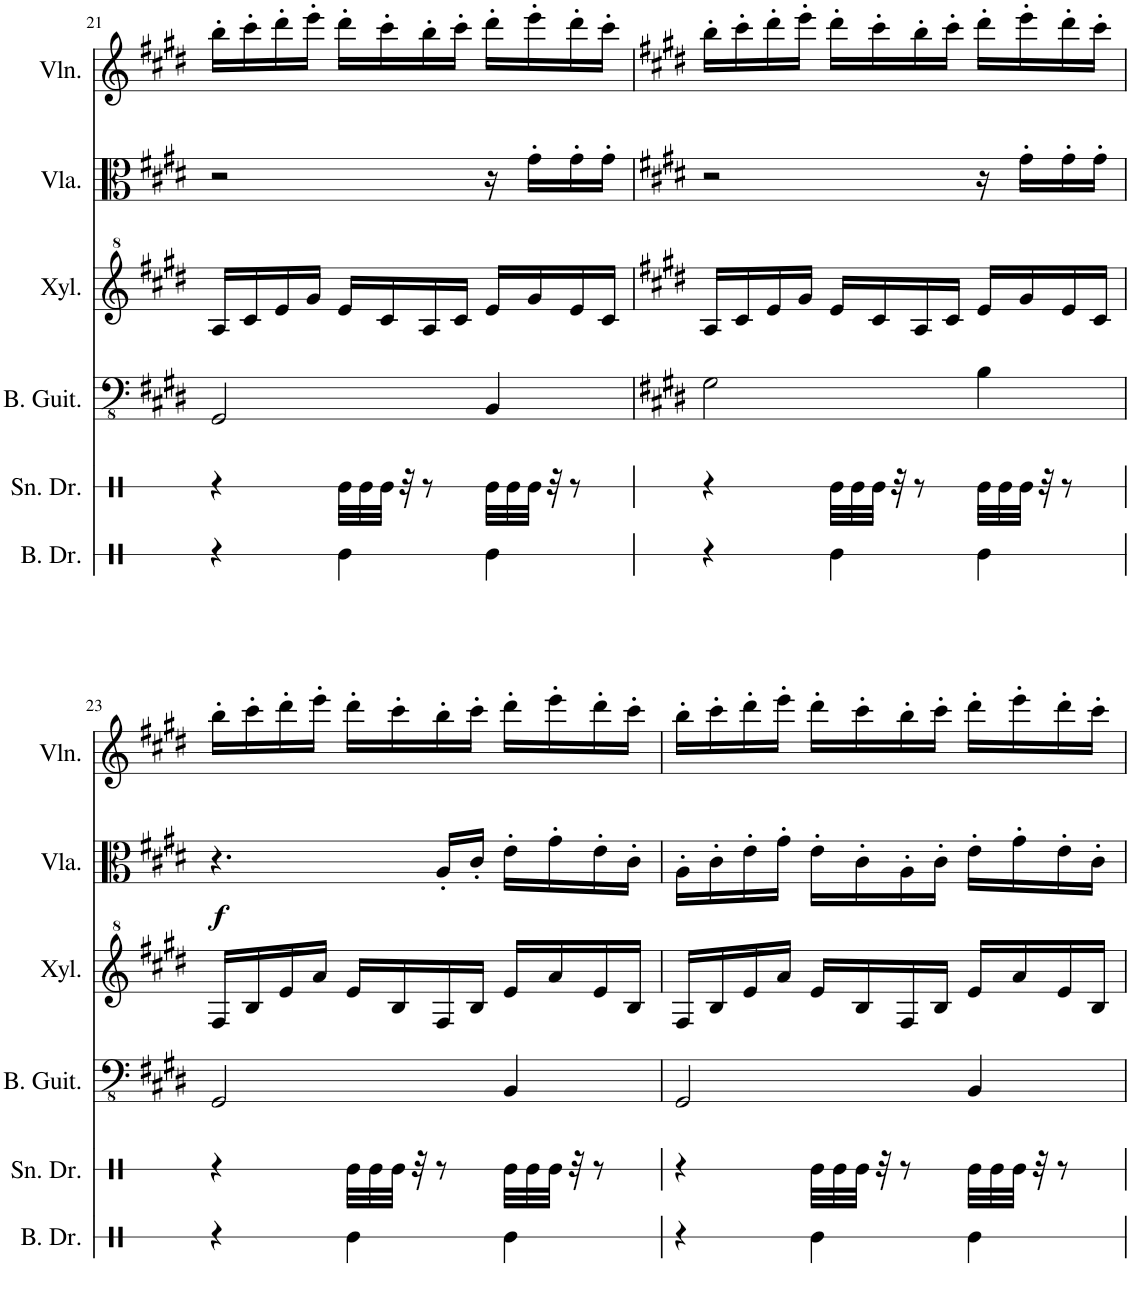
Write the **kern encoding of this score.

**kern	**kern	**kern	**kern	**kern	**dynam	**kern
*part6	*part5	*part4	*part3	*part2	*part2	*part1
*staff6	*staff5	*staff4	*staff3	*staff2	*staff2	*staff1
*I"Bass Drum	*I"Snare Drum	*I"Bass Guitar	*I"Xylophone	*I"Viola	*	*I"Violin
*I'B. Dr.	*I'Sn. Dr.	*I'B. Guit.	*I'Xyl.	*I'Vla.	*	*I'Vln.
!!LO:PB:g=z
*clefX	*clefX	*clefFv4	*clefG^2	*clefC3	*	*clefG2
*k[]	*k[]	*k[f#c#g#d#]	*k[f#c#g#d#]	*k[f#c#g#d#]	*	*k[f#c#g#d#]
*M3/4	*M3/4	*M3/4	*M3/4	*M3/4	*	*M3/4
=21	=21	=21	=21	=21	=21	=21
4r	4r	2GGG#/	16a/LL	2r	.	16bb'\LL
.	.	.	16cc#/	.	.	16ccc#'\
.	.	.	16ee/	.	.	16ddd#'\
.	.	.	16gg#/JJ	.	.	16eee'\JJ
4Re\	32Re\LLL	.	16ee/LL	.	.	16ddd#'\LL
.	32Re\	.	.	.	.	.
.	32Re\JJJ	.	16cc#/	.	.	16ccc#'\
.	32r	.	.	.	.	.
.	8r	.	16a/	.	.	16bb'\
.	.	.	16cc#/JJ	.	.	16ccc#'\JJ
4Re\	32Re\LLL	4BBB/	16ee/LL	16r	.	16ddd#'\LL
.	32Re\	.	.	.	.	.
.	32Re\JJJ	.	16gg#/	16g#'\LL	.	16eee'\
.	32r	.	.	.	.	.
.	8r	.	16ee/	16g#'\	.	16ddd#'\
.	.	.	16cc#/JJ	16g#'\JJ	.	16ccc#'\JJ
=22	=22	=22	=22	=22	=22	=22
*	*	*k[f#c#g#d#]	*k[f#c#g#d#]	*k[f#c#g#d#]	*	*k[f#c#g#d#]
4r	4r	2GG#\	16a/LL	2r	.	16bb'\LL
.	.	.	16cc#/	.	.	16ccc#'\
.	.	.	16ee/	.	.	16ddd#'\
.	.	.	16gg#/JJ	.	.	16eee'\JJ
4Re\	32Re\LLL	.	16ee/LL	.	.	16ddd#'\LL
.	32Re\	.	.	.	.	.
.	32Re\JJJ	.	16cc#/	.	.	16ccc#'\
.	32r	.	.	.	.	.
.	8r	.	16a/	.	.	16bb'\
.	.	.	16cc#/JJ	.	.	16ccc#'\JJ
4Re\	32Re\LLL	4BB\	16ee/LL	16r	.	16ddd#'\LL
.	32Re\	.	.	.	.	.
.	32Re\JJJ	.	16gg#/	16g#'\LL	.	16eee'\
.	32r	.	.	.	.	.
.	8r	.	16ee/	16g#'\	.	16ddd#'\
.	.	.	16cc#/JJ	16g#'\JJ	.	16ccc#'\JJ
!!LO:LB:g=z
=23	=23	=23	=23	=23	=23	=23
!	!	!	!	!	!LO:DY:b	!
4r	4r	2GGG#/	16f#/LL	4.r	f	16bb'\LL
.	.	.	16b/	.	.	16ccc#'\
.	.	.	16ee/	.	.	16ddd#'\
.	.	.	16aa/JJ	.	.	16eee'\JJ
4Re\	32Re\LLL	.	16ee/LL	.	.	16ddd#'\LL
.	32Re\	.	.	.	.	.
.	32Re\JJJ	.	16b/	.	.	16ccc#'\
.	32r	.	.	.	.	.
.	8r	.	16f#/	16A'/LL	.	16bb'\
.	.	.	16b/JJ	16c#'/JJ	.	16ccc#'\JJ
4Re\	32Re\LLL	4BBB/	16ee/LL	16e'\LL	.	16ddd#'\LL
.	32Re\	.	.	.	.	.
.	32Re\JJJ	.	16aa/	16g#'\	.	16eee'\
.	32r	.	.	.	.	.
.	8r	.	16ee/	16e'\	.	16ddd#'\
.	.	.	16b/JJ	16c#'\JJ	.	16ccc#'\JJ
=24	=24	=24	=24	=24	=24	=24
4r	4r	2GGG#/	16f#/LL	16A'\LL	.	16bb'\LL
.	.	.	16b/	16c#'\	.	16ccc#'\
.	.	.	16ee/	16e'\	.	16ddd#'\
.	.	.	16aa/JJ	16g#'\JJ	.	16eee'\JJ
4Re\	32Re\LLL	.	16ee/LL	16e'\LL	.	16ddd#'\LL
.	32Re\	.	.	.	.	.
.	32Re\JJJ	.	16b/	16c#'\	.	16ccc#'\
.	32r	.	.	.	.	.
.	8r	.	16f#/	16A'\	.	16bb'\
.	.	.	16b/JJ	16c#'\JJ	.	16ccc#'\JJ
4Re\	32Re\LLL	4BBB/	16ee/LL	16e'\LL	.	16ddd#'\LL
.	32Re\	.	.	.	.	.
.	32Re\JJJ	.	16aa/	16g#'\	.	16eee'\
.	32r	.	.	.	.	.
.	8r	.	16ee/	16e'\	.	16ddd#'\
.	.	.	16b/JJ	16c#'\JJ	.	16ccc#'\JJ
=	=	=	=	=	=	=
*-	*-	*-	*-	*-	*-	*-
